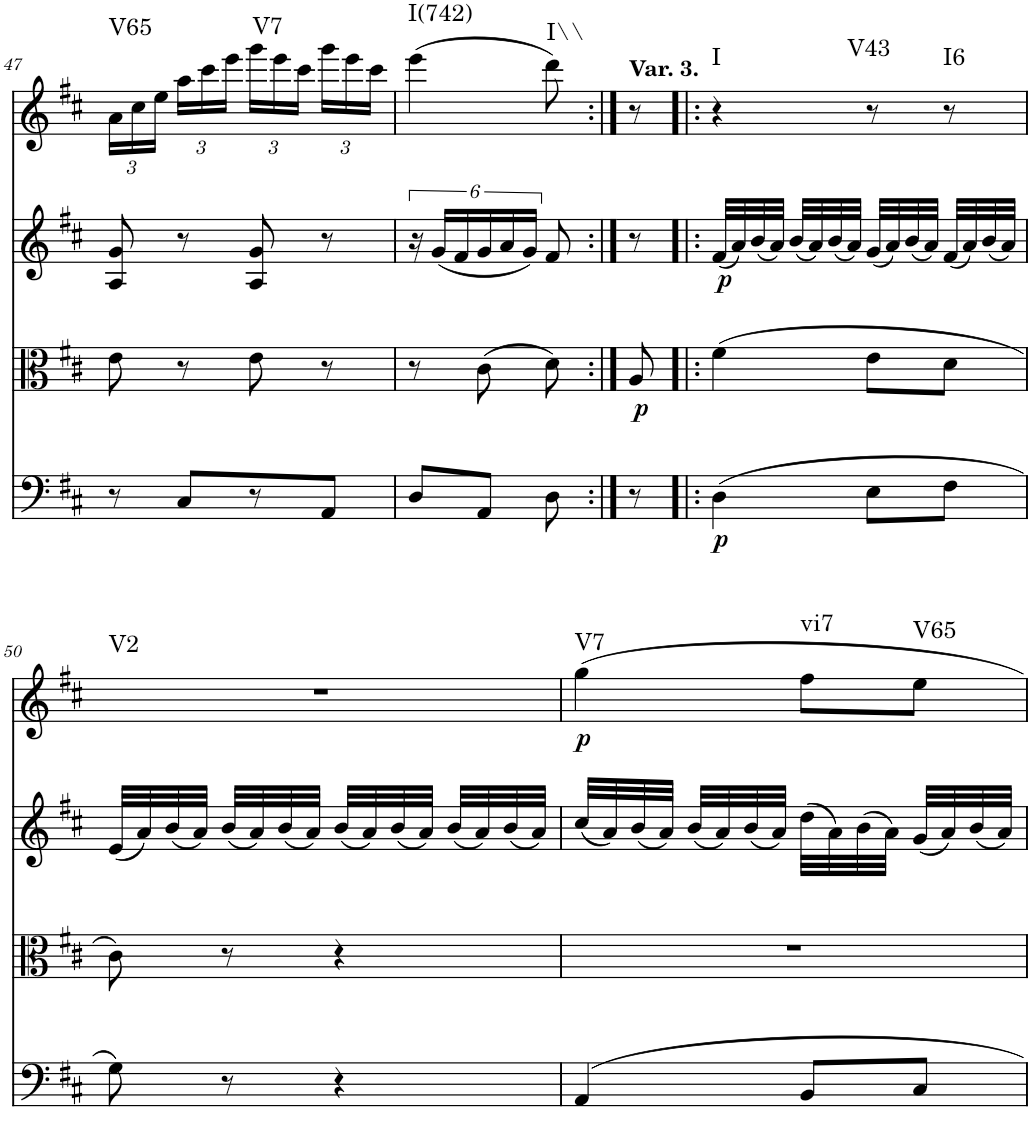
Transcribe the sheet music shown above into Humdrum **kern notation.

**kern	**dynam	**kern	**dynam	**kern	**dynam	**kern	**dynam	**harte
*part4	*part4	*part3	*part3	*part2	*part2	*part1	*part1	*part1
*staff4	*staff4	*staff3	*staff3	*staff2	*staff2	*staff1	*staff1	*
*I"Violoncello	*	*I"Viola	*	*I"Violin 2	*	*I"Violin 1	*	*
*I'Vc	*	*I'Vla	*	*I'Vln	*	*I'Vln	*	*
!!LO:PB:g=z
*clefF4	*	*clefC3	*	*clefG2	*	*clefG2	*	*
*k[f#c#]	*	*k[f#c#]	*	*k[f#c#]	*	*k[f#c#]	*	*
*D:	*	*D:	*	*D:	*	*D:	*	*
*M2/4	*	*M2/4	*	*M2/4	*	*M2/4	*	*
*	*	*	*	*	*	*Xbrackettup	*	*
=47	=47	=47	=47	=47	=47	=47	=47	=47
!	!	!	!	!	!	!	!	!LO:H:kt=V65
8r	.	8e\	.	8A/ 8g/	.	24a\LL	.	N
.	.	.	.	.	.	24cc#\	.	.
.	.	.	.	.	.	24ee\JJ	.	.
8C#/L	.	8r	.	8r	.	24aa\LL	.	.
.	.	.	.	.	.	24ccc#\	.	.
.	.	.	.	.	.	24eee\JJ	.	.
!	!	!	!	!	!	!	!	!LO:H:kt=V7
8r	.	8e\	.	8A/ 8g/	.	24ggg\LL	.	N
.	.	.	.	.	.	24eee\	.	.
.	.	.	.	.	.	24ccc#\JJ	.	.
8AA/J	.	8r	.	8r	.	24ggg\LL	.	.
.	.	.	.	.	.	24eee\	.	.
.	.	.	.	.	.	24ccc#\JJ	.	.
=48	=48	=48	=48	=48	=48	=48	=48	=48
!	!	!	!	!	!	!	!	!LO:H:kt=I(742)
8D/L	.	8r	.	24r	.	(4eee\	.	N
.	.	.	.	(24g/LL	.	.	.	.
.	.	.	.	24f#/	.	.	.	.
8AA/J	.	(8c#\	.	24g/	.	.	.	.
.	.	.	.	24a/	.	.	.	.
.	.	.	.	24g/JJ)	.	.	.	.
!	!	!	!	!	!	!	!	!LO:H:kt=I\\
8D\	.	8d\)	.	8f#/	.	8ddd\)	.	N
=48X6:|!	=48X6:|!	=48X6:|!	=48X6:|!	=48X6:|!	=48X6:|!	=48X6:|!	=48X6:|!	=48X6:|!
!	!	!	!	!	!	!LO:TX:a:B:t=Var. 3.	!	!
!	!	!	!LO:DY:b	!	!	!	!	!
8r	.	8A/	p	8r	.	8r	.	.
=49!|:	=49!|:	=49!|:	=49!|:	=49!|:	=49!|:	=49!|:	=49!|:	=49!|:
!	!LO:DY:b	!	!	!	!LO:DY:b	!	!	!LO:H:kt=I
(4D\	p	(4f#\	.	(32f#/LLL	p	4r	.	N
.	.	.	.	32a/)	.	.	.	.
.	.	.	.	(32b/	.	.	.	.
.	.	.	.	32a/JJJ)	.	.	.	.
.	.	.	.	(32b/LLL	.	.	.	.
.	.	.	.	32a/)	.	.	.	.
.	.	.	.	(32b/	.	.	.	.
.	.	.	.	32a/JJJ)	.	.	.	.
!	!	!	!	!	!	!	!	!LO:H:kt=V43
8E\L	.	8e\L	.	(32g/LLL	.	8r	.	N
.	.	.	.	32a/)	.	.	.	.
.	.	.	.	(32b/	.	.	.	.
.	.	.	.	32a/JJJ)	.	.	.	.
!	!	!	!	!	!	!	!	!LO:H:kt=I6
8F#\J	.	8d\J	.	(32f#/LLL	.	8r	.	N
.	.	.	.	32a/)	.	.	.	.
.	.	.	.	(32b/	.	.	.	.
.	.	.	.	32a/JJJ)	.	.	.	.
!!LO:LB:g=z
=50	=50	=50	=50	=50	=50	=50	=50	=50
!	!	!	!	!	!	!	!	!LO:H:kt=V2
8G\)	.	8c#\)	.	(32e/LLL	.	2r	.	N
.	.	.	.	32a/)	.	.	.	.
.	.	.	.	(32b/	.	.	.	.
.	.	.	.	32a/JJJ)	.	.	.	.
8r	.	8r	.	(32b/LLL	.	.	.	.
.	.	.	.	32a/)	.	.	.	.
.	.	.	.	(32b/	.	.	.	.
.	.	.	.	32a/JJJ)	.	.	.	.
4r	.	4r	.	(32b/LLL	.	.	.	.
.	.	.	.	32a/)	.	.	.	.
.	.	.	.	(32b/	.	.	.	.
.	.	.	.	32a/JJJ)	.	.	.	.
.	.	.	.	(32b/LLL	.	.	.	.
.	.	.	.	32a/)	.	.	.	.
.	.	.	.	(32b/	.	.	.	.
.	.	.	.	32a/JJJ)	.	.	.	.
=51	=51	=51	=51	=51	=51	=51	=51	=51
!	!	!	!	!	!	!	!LO:DY:b	!LO:H:kt=V7
4AA/	.	2r	.	(32cc#/LLL	.	4gg\	p	N
.	.	.	.	32a/)	.	.	.	.
.	.	.	.	(32b/	.	.	.	.
.	.	.	.	32a/JJJ)	.	.	.	.
.	.	.	.	(32b/LLL	.	.	.	.
.	.	.	.	32a/)	.	.	.	.
.	.	.	.	(32b/	.	.	.	.
.	.	.	.	32a/JJJ)	.	.	.	.
!	!	!	!	!	!	!	!	!LO:H:kt=vi7
8BB/L	.	.	.	(32dd\LLL	.	8ff#\L	.	N
.	.	.	.	32a\)	.	.	.	.
.	.	.	.	(32b\	.	.	.	.
.	.	.	.	32a\JJJ)	.	.	.	.
!	!	!	!	!	!	!	!	!LO:H:kt=V65
8C#/J	.	.	.	(32g/LLL	.	8ee\J	.	N
.	.	.	.	32a/)	.	.	.	.
.	.	.	.	(32b/	.	.	.	.
.	.	.	.	32a/JJJ)	.	.	.	.
=	=	=	=	=	=	=	=	=
*-	*-	*-	*-	*-	*-	*-	*-	*-
